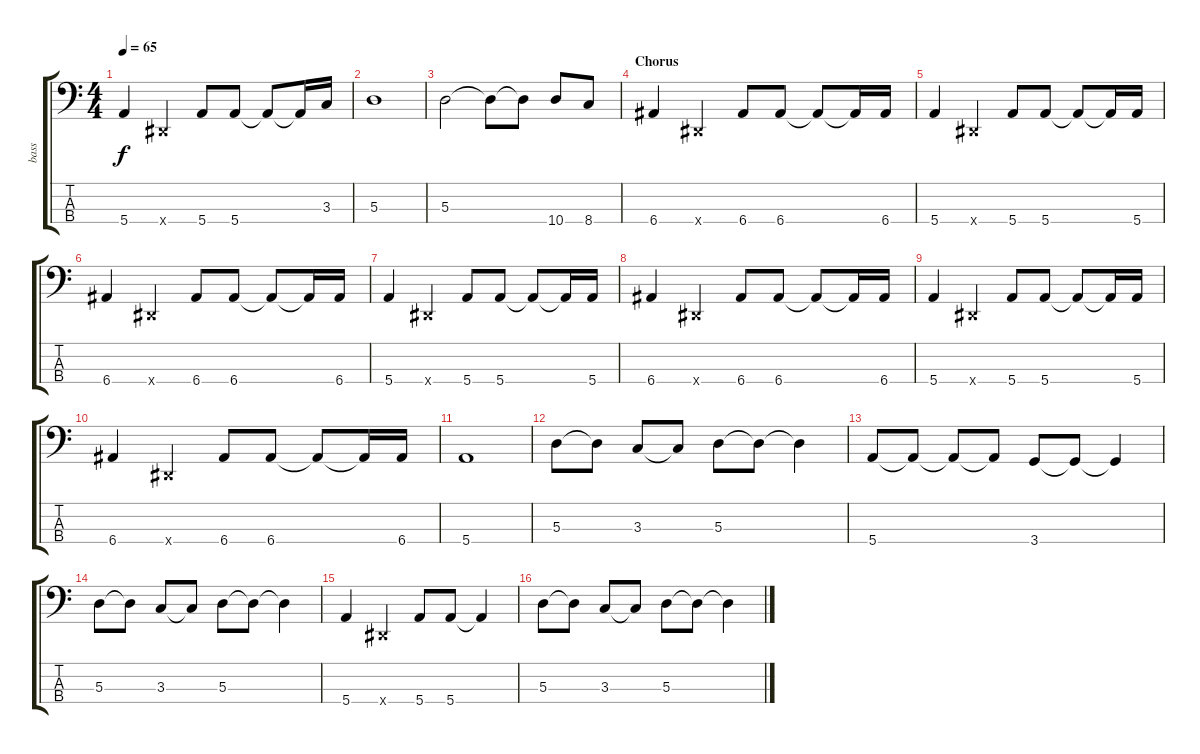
\track ("bass" "bass") {instrument electricbassfinger}
\staff {score tabs}
\tuning (G2 D2 A1 E1) {hide}
\ts (4 4)
\tempo 65
\clef f4
\ks c
5.4.4{dy f} -1.4{x}.4 5.4.8 5.4.8 5.4{t}.8 5.4{t}.16 3.3.16 |
5.3.1 |
5.3.2 5.3{t}.8 5.3{t}.8 10.4.8 8.4.8 |
\section ("" "Chorus")
6.4.4 -1.4{x}.4 6.4.8 6.4.8 6.4{t}.8 6.4{t}.16 6.4.16 |
5.4.4 -1.4{x}.4 5.4.8 5.4.8 5.4{t}.8 5.4{t}.16 5.4.16 |
6.4.4 -1.4{x}.4 6.4.8 6.4.8 6.4{t}.8 6.4{t}.16 6.4.16 |
5.4.4 -1.4{x}.4 5.4.8 5.4.8 5.4{t}.8 5.4{t}.16 5.4.16 |
6.4.4 -1.4{x}.4 6.4.8 6.4.8 6.4{t}.8 6.4{t}.16 6.4.16 |
5.4.4 -1.4{x}.4 5.4.8 5.4.8 5.4{t}.8 5.4{t}.16 5.4.16 |
6.4.4 -1.4{x}.4 6.4.8 6.4.8 6.4{t}.8 6.4{t}.16 6.4.16 |
5.4.1 |
5.3.8 5.3{t}.8 3.3.8 3.3{t}.8 5.3.8 5.3{t}.8 5.3{t}.4 |
5.4.8 5.4{t}.8 5.4{t}.8 5.4{t}.8 3.4.8 3.4{t}.8 3.4{t}.4 |
5.3.8 5.3{t}.8 3.3.8 3.3{t}.8 5.3.8 5.3{t}.8 5.3{t}.4 |
5.4.4 -1.4{x}.4 5.4.8 5.4.8 5.4{t}.4 |
5.3.8 5.3{t}.8 3.3.8 3.3{t}.8 5.3.8 5.3{t}.8 5.3{t}.4
